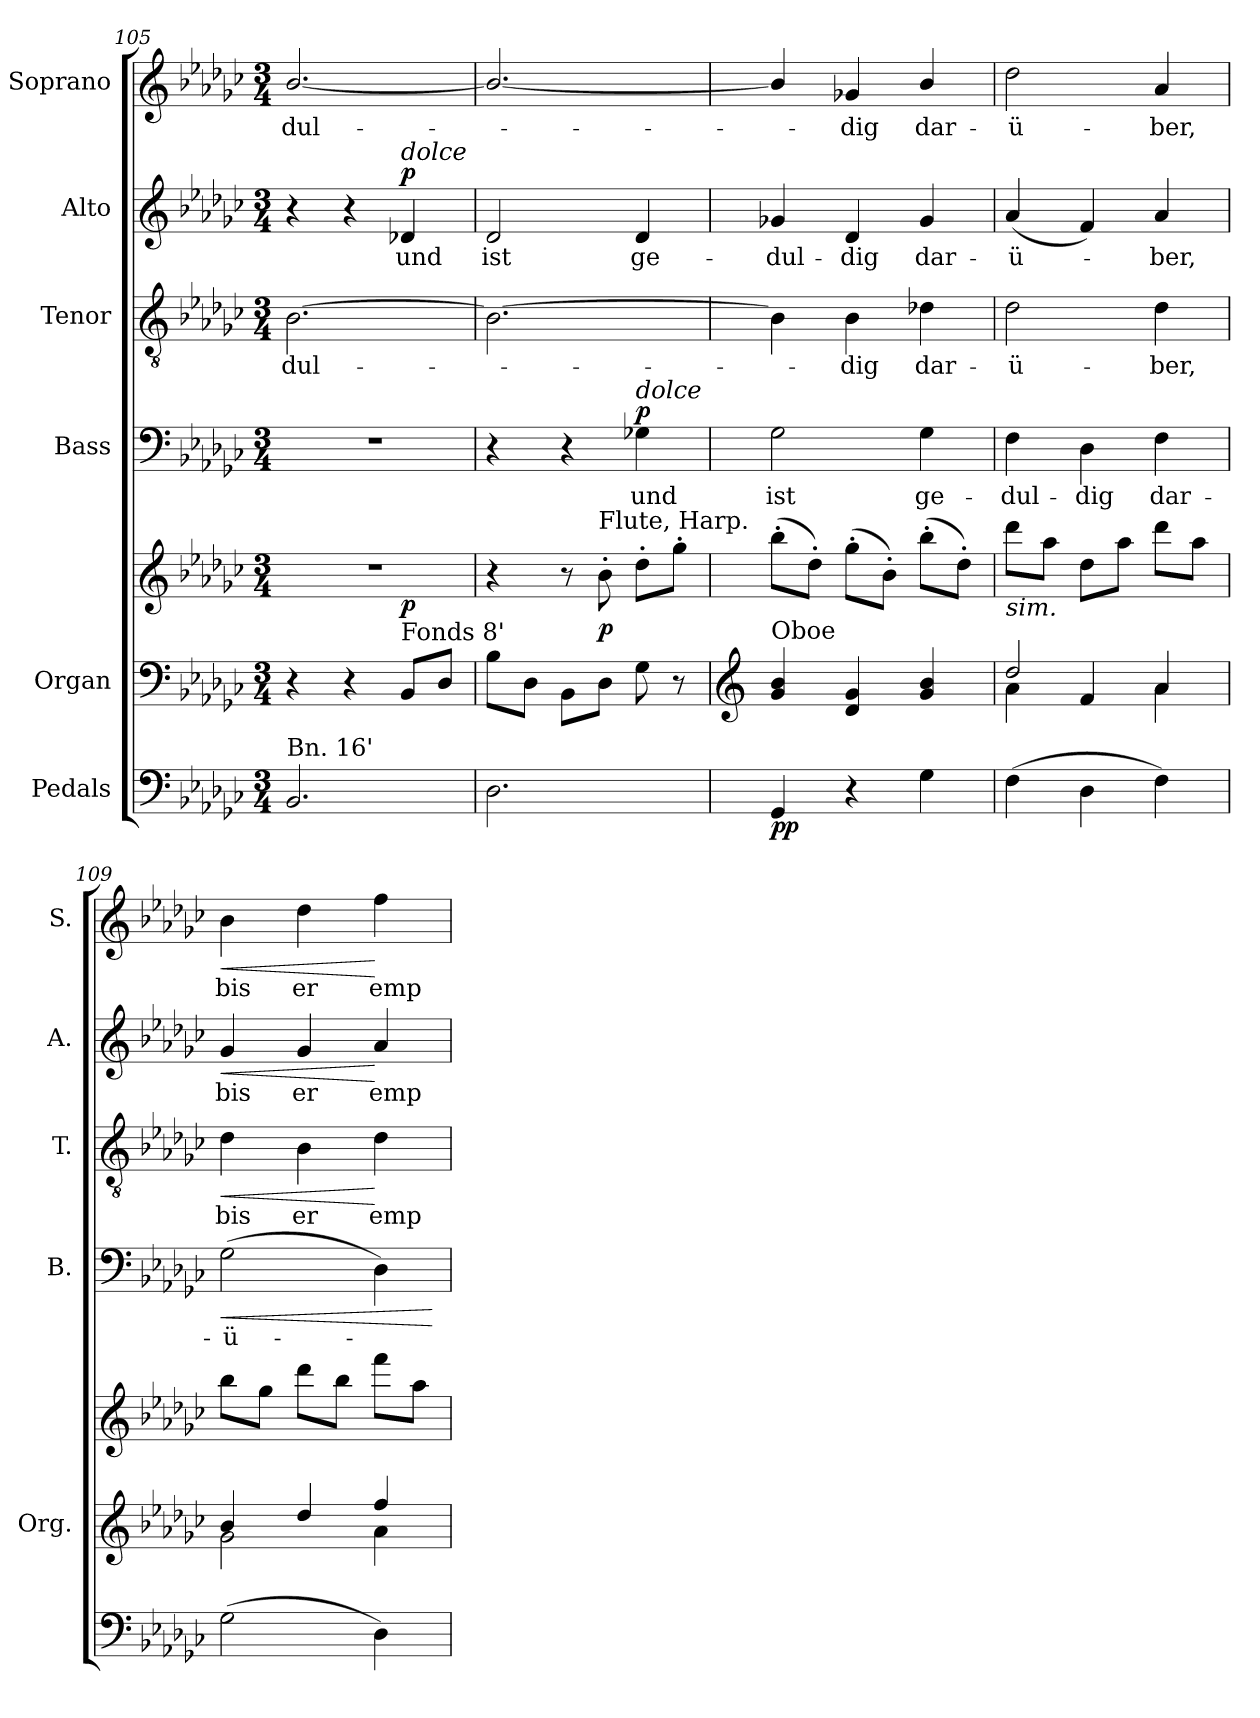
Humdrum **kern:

**kern	**dynam	**kern	**kern	**dynam	**kern	**text	**dynam	**kern	**text	**dynam	**kern	**text	**dynam	**kern	**text	**dynam
*part6	*part6	*part5	*part5	*part5	*part4	*part4	*part4	*part3	*part3	*part3	*part2	*part2	*part2	*part1	*part1	*part1
*staff7	*staff7	*staff6	*staff5	*staff5/6	*staff4	*staff4	*staff4	*staff3	*staff3	*staff3	*staff2	*staff2	*staff2	*staff1	*staff1	*staff1
*I"Pedals	*	*I"Organ	*	*	*I"Bass	*	*	*I"Tenor	*	*	*I"Alto	*	*	*I"Soprano	*	*
*	*	*I'Org.	*	*	*I'B.	*	*	*I'T.	*	*	*I'A.	*	*	*I'S.	*	*
*clefF4	*	*clefF4	*clefG2	*	*clefF4	*	*	*clefGv2	*	*	*clefG2	*	*	*clefG2	*	*
*	*	*	*	*	*	*	*	*ITrd7c12	*	*	*	*	*	*	*	*
*k[b-e-a-d-g-c-]	*	*k[b-e-a-d-g-c-]	*k[b-e-a-d-g-c-]	*	*k[b-e-a-d-g-c-]	*	*	*k[b-e-a-d-g-c-]	*	*	*k[b-e-a-d-g-c-]	*	*	*k[b-e-a-d-g-c-]	*	*
*G-:	*	*G-:	*G-:	*	*G-:	*	*	*G-:	*	*	*G-:	*	*	*G-:	*	*
*M3/4	*	*M3/4	*M3/4	*	*M3/4	*	*	*M3/4	*	*	*M3/4	*	*	*M3/4	*	*
=105	=105	=105	=105	=105	=105	=105	=105	=105	=105	=105	=105	=105	=105	=105	=105	=105
!	!	!	!LO:N:vis=1	!	!LO:N:vis=1	!	!	!	!	!	!	!	!	!	!	!
!	!	!	!	!	!	!	!	!	!LO:LY:b:color=#000000	!	!	!	!	!	!	!
!LO:TX:a:t=Bn. 16'	!	!	!	!	!	!	!	!	!	!	!	!	!	!	!	!
!	!	!	!	!	!	!	!	!	!	!	!	!	!	!	!LO:LY:b:color=#000000	!
2.BB-i/	.	4r	2.r	.	2.r	.	.	[2.BB-i\	-dul-	.	4r	.	.	[2.b-i/	-dul-	.
.	.	4r	.	.	.	.	.	.	.	.	4r	.	.	.	.	.
!	!	!	!	!	!	!	!	!	!	!	!LO:TX:a:i:t=dolce	!	!	!	!	!
!	!	!LO:TX:a:t=Fonds 8'	!	!	!	!	!	!	!	!	!	!	!	!	!	!
!	!	!	!	!	!	!	!	!	!	!	!	!LO:LY:b:color=#000000	!	!	!	!
.	.	8BB-i/L	.	p	.	.	.	.	.	.	4d-Xi/	und	p	.	.	.
.	.	8D-i/J	.	.	.	.	.	.	.	.	.	.	.	.	.	.
=106	=106	=106	=106	=106	=106	=106	=106	=106	=106	=106	=106	=106	=106	=106	=106	=106
!	!	!	!	!	!	!	!	!	!	!	!	!LO:LY:b:color=#000000	!	!	!	!
2.D-i\	.	8B-i\L	4r	.	4r	.	.	2.BB-i\_	.	.	2d-i/	ist	.	2.b-i/_	.	.
.	.	8D-i\J	.	.	.	.	.	.	.	.	.	.	.	.	.	.
.	.	8BB-i\L	8r	.	4r	.	.	.	.	.	.	.	.	.	.	.
!	!	!	!LO:TX:a:t=Flute, Harp.	!	!	!	!	!	!	!	!	!	!	!	!	!
.	.	8D-i\J	8b-'i\	p	.	.	.	.	.	.	.	.	.	.	.	.
!	!	!	!	!	!	!LO:LY:b:color=#000000	!	!	!	!	!	!	!	!	!	!
!	!	!	!	!	!LO:TX:a:i:t=dolce	!	!	!	!	!	!	!	!	!	!	!
!	!	!	!	!	!	!	!	!	!	!	!	!LO:LY:b:color=#000000	!	!	!	!
.	.	8G-i\	8dd-'i\L	.	4G-Xi\	und	p	.	.	.	4d-i/	ge-	.	.	.	.
.	.	8r	8gg-'i\J	.	.	.	.	.	.	.	.	.	.	.	.	.
=107	=107	=107	=107	=107	=107	=107	=107	=107	=107	=107	=107	=107	=107	=107	=107	=107
*	*	*clefG2	*	*	*	*	*	*	*	*	*	*	*	*	*	*
!	!	!	!	!	!	!LO:LY:b:color=#000000	!	!	!	!	!	!	!	!	!	!
!	!	!LO:TX:a:t=Oboe	!	!	!	!	!	!	!	!	!	!	!	!	!	!
!	!	!	!	!	!	!	!	!	!	!	!	!LO:LY:b:color=#000000	!	!	!	!
4GG-i/	pp	4g-i/ 4b-i	(8bb-'i\L	.	2G-i\	ist	.	4BB-i\]	.	.	4g-Xi/	-dul-	.	4b-i/]	.	.
.	.	.	8dd-'i\J)	.	.	.	.	.	.	.	.	.	.	.	.	.
!	!	!	!	!	!	!	!	!	!LO:LY:b:color=#000000	!	!	!	!	!	!	!
!	!	!	!	!	!	!	!	!	!	!	!	!LO:LY:b:color=#000000	!	!	!	!
!	!	!	!	!	!	!	!	!	!	!	!	!	!	!	!LO:LY:b:color=#000000	!
4r	.	4d-i/ 4g-i	(8gg-'i\L	.	.	.	.	4BB-i\	-dig	.	4d-i/	-dig	.	4g-Xi/	-dig	.
.	.	.	8b-'i\J)	.	.	.	.	.	.	.	.	.	.	.	.	.
!	!	!	!	!	!	!LO:LY:b:color=#000000	!	!	!	!	!	!	!	!	!	!
!	!	!	!	!	!	!	!	!	!LO:LY:b:color=#000000	!	!	!	!	!	!	!
!	!	!	!	!	!	!	!	!	!	!	!	!LO:LY:b:color=#000000	!	!	!	!
!	!	!	!	!	!	!	!	!	!	!	!	!	!	!	!LO:LY:b:color=#000000	!
4G-i\	.	4g-i/ 4b-i	(8bb-'i\L	.	4G-i\	ge-	.	4D-Xi\	dar-	.	4g-i/	dar-	.	4b-i/	dar-	.
.	.	.	8dd-'i\J)	.	.	.	.	.	.	.	.	.	.	.	.	.
=108	=108	=108	=108	=108	=108	=108	=108	=108	=108	=108	=108	=108	=108	=108	=108	=108
*	*	*^	*	*	*	*	*	*	*	*	*	*	*	*	*	*
!	!	!	!	!	!	!	!LO:LY:b:color=#000000	!	!	!	!	!	!	!	!	!	!
!	!	!	!	!	!	!	!	!	!	!LO:LY:b:color=#000000	!	!	!	!	!	!	!
!	!	!	!	!	!	!	!	!	!	!	!	!	!LO:LY:b:color=#000000	!	!	!	!
!	!	!	!	!LO:TX:b:i:t=sim.	!	!	!	!	!	!	!	!	!	!	!	!	!
!	!	!	!	!	!	!	!	!	!	!	!	!	!	!	!	!LO:LY:b:color=#000000	!
(4Fi\	.	2dd-i/	4a-i\	8ddd-i\L	.	4Fi\	-dul-	.	2D-i\	-ü-	.	(4a-i/	-ü-	.	2dd-i\	-ü-	.
.	.	.	.	8aa-i\J	.	.	.	.	.	.	.	.	.	.	.	.	.
!	!	!	!	!	!	!	!LO:LY:b:color=#000000	!	!	!	!	!	!	!	!	!	!
4D-i\	.	.	4fi/	8dd-i\L	.	4D-i\	-dig	.	.	.	.	4fi/)	.	.	.	.	.
.	.	.	.	8aa-i\J	.	.	.	.	.	.	.	.	.	.	.	.	.
!	!	!	!	!	!	!	!LO:LY:b:color=#000000	!	!	!	!	!	!	!	!	!	!
!	!	!	!	!	!	!	!	!	!	!LO:LY:b:color=#000000	!	!	!	!	!	!	!
!	!	!	!	!	!	!	!	!	!	!	!	!	!LO:LY:b:color=#000000	!	!	!	!
!	!	!	!	!	!	!	!	!	!	!	!	!	!	!	!	!LO:LY:b:color=#000000	!
4Fi\)	.	4a-i/	4a-i\	8ddd-i\L	.	4Fi\	dar-	.	4D-i\	-ber,	.	4a-i/	-ber,	.	4a-i/	-ber,	.
.	.	.	.	8aa-i\J	.	.	.	.	.	.	.	.	.	.	.	.	.
!!LO:PB:g=z
=109	=109	=109	=109	=109	=109	=109	=109	=109	=109	=109	=109	=109	=109	=109	=109	=109	=109
!	!	!	!	!	!	!	!LO:LY:b:color=#000000	!LO:HP:b	!	!	!	!	!	!	!	!	!
!	!	!	!	!	!	!	!	!	!	!LO:LY:b:color=#000000	!LO:HP:b	!	!	!	!	!	!
!	!	!	!	!	!	!	!	!	!	!	!	!	!LO:LY:b:color=#000000	!LO:HP:b	!	!	!
!	!	!	!	!	!	!	!	!	!	!	!	!	!	!	!	!LO:LY:b:color=#000000	!LO:HP:b
(2G-i\	.	4b-i/	2g-i\	8bb-i\L	.	(2G-i\	-ü-	<	4D-i\	bis	<	4g-i/	bis	<	4b-i\	bis	<
.	.	.	.	8gg-i\J	.	.	.	.	.	.	.	.	.	.	.	.	.
!	!	!	!	!	!	!	!	!	!	!LO:LY:b:color=#000000	!	!	!	!	!	!	!
!	!	!	!	!	!	!	!	!	!	!	!	!	!LO:LY:b:color=#000000	!	!	!	!
!	!	!	!	!	!	!	!	!	!	!	!	!	!	!	!	!LO:LY:b:color=#000000	!
.	.	4dd-i/	.	8ddd-i\L	.	.	.	.	4BB-i\	er	.	4g-i/	er	.	4dd-i\	er	.
.	.	.	.	8bb-i\J	.	.	.	.	.	.	.	.	.	.	.	.	.
!	!	!	!	!	!	!	!	!	!	!LO:LY:b:color=#000000	!	!	!	!	!	!	!
!	!	!	!	!	!	!	!	!	!	!	!	!	!LO:LY:b:color=#000000	!	!	!	!
!	!	!	!	!	!	!	!	!	!	!	!	!	!	!	!	!LO:LY:b:color=#000000	!
4D-i\)	.	4ffi/	4a-i\	8fffi\L	.	4D-i\)	.	.	4D-i\	emp-	[	4a-i/	emp-	[	4ffi\	emp-	[
.	.	.	.	8aa-i\J	.	.	.	.	.	.	.	.	.	.	.	.	.
*	*	*v	*v	*	*	*	*	*	*	*	*	*	*	*	*	*	*
.	.	.	.	.	.	.	[	.	.	.	.	.	.	.	.	.
=	=	=	=	=	=	=	=	=	=	=	=	=	=	=	=	=
*-	*-	*-	*-	*-	*-	*-	*-	*-	*-	*-	*-	*-	*-	*-	*-	*-
